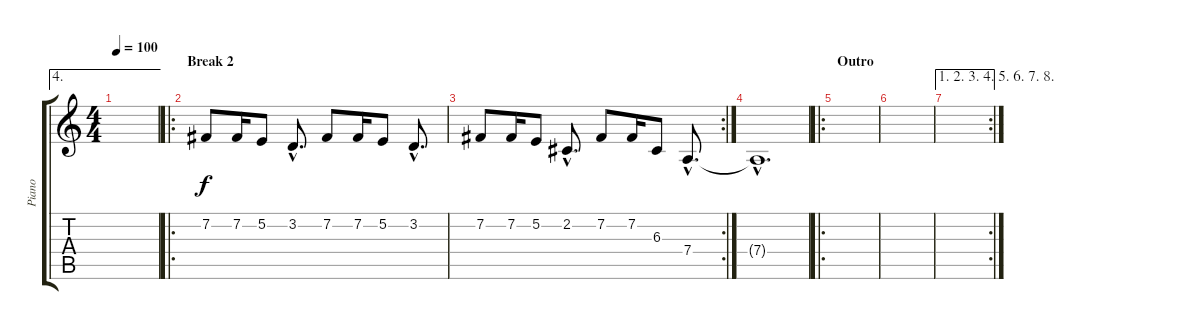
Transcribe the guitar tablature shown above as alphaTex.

\track ("Piano" "Piano") {instrument honkytonkpiano}
\staff {score tabs}
\tuning (E4 B3 G3 D3 A2 E2) {hide}
\ae 4
\ts (4 4)
\tempo 100
\clef g2
\ks c
|
\ro
\section ("" "Break 2")
7.2.8{instrument acousticgrandpiano} 7.2.16 5.2.8 3.2{hac}.8{d} 7.2.8 7.2.16 5.2.8 3.2{hac}.8{d} |
\rc 2
7.2.8 7.2.16 5.2.8 2.2{hac}.8{d} 7.2.8 7.2.16 6.3.8 7.4{hac}.8{d} |
7.4{hac t}.1{d} |
\ro
\section ("" "Outro")
|
|
\ae (1 2 3 4 5 6 7 8)
\rc 2
